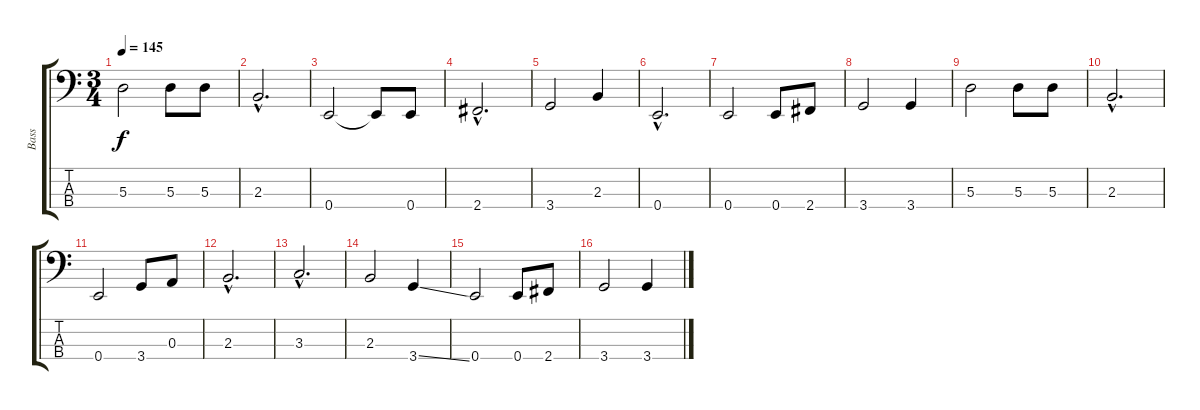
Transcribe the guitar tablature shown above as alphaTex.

\track ("Bass" "Bass") {instrument fretlessbass}
\staff {score tabs}
\tuning (G2 D2 A1 E1) {hide}
\ts (3 4)
\tempo 145
\clef f4
\ks c
5.3.2{dy f} 5.3.8 5.3.8 |
2.3{hac}.2{d} |
0.4.2 0.4{t}.8 0.4.8 |
2.4{hac}.2{d} |
3.4.2 2.3.4 |
0.4{hac}.2{d} |
0.4.2 0.4.8 2.4.8 |
3.4.2 3.4.4 |
5.3.2 5.3.8 5.3.8 |
2.3{hac}.2{d} |
0.4.2 3.4.8 0.3.8 |
2.3{hac}.2{d} |
3.3{hac}.2{d} |
2.3.2 3.4{ss}.4 |
0.4.2 0.4.8 2.4.8 |
3.4.2 3.4.4
